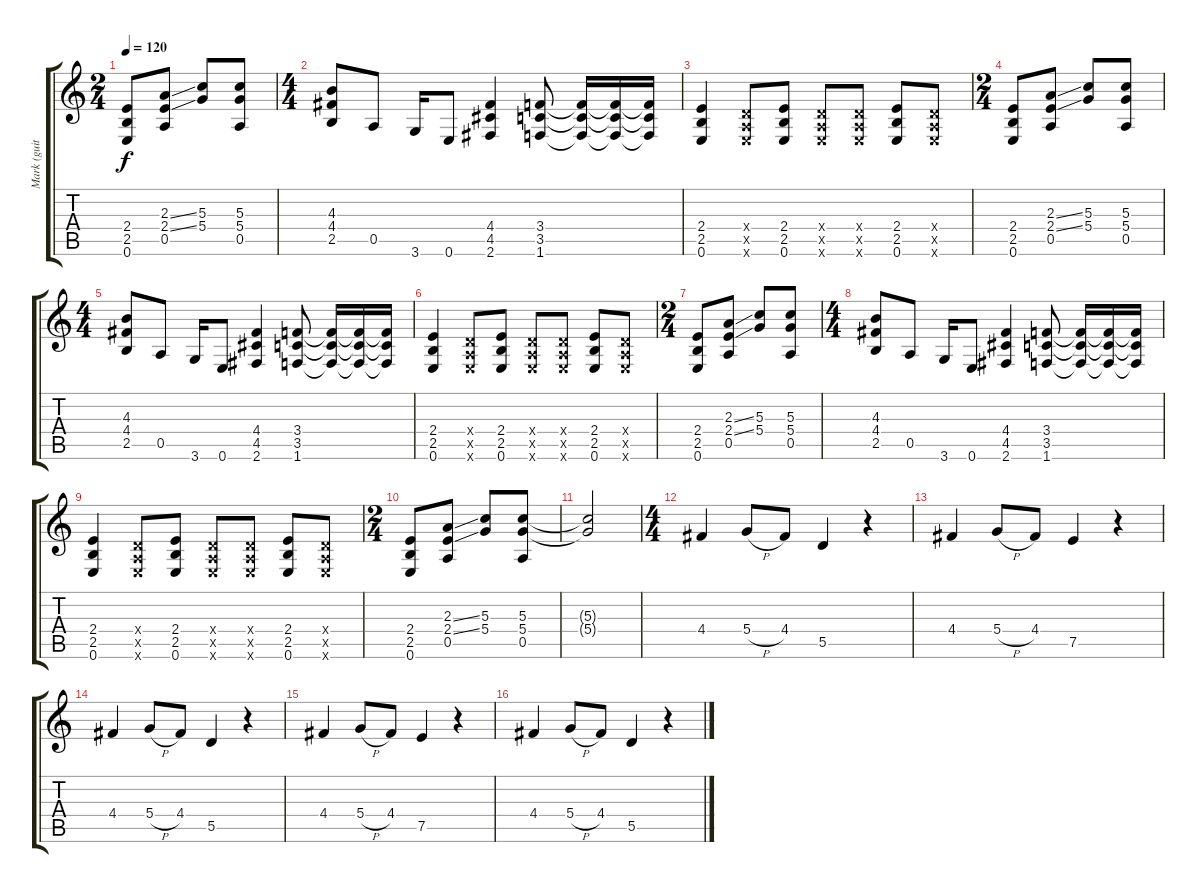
\track ("Mark (guitar)" "Mark (guit") {instrument overdrivenguitar}
\staff {score tabs}
\tuning (E4 B3 G3 D3 A2 E2) {hide}
\ts (2 4)
\tempo 120
\clef g2
\ks c
(2.4 2.5 0.6).8{dy f} (2.3{ss} 2.4{ss} 0.5).8 (5.3 5.4).8 (5.3 5.4 0.5).8 |
\ts (4 4)
(4.3 4.4 2.5).8 0.5.8 3.6.16 0.6.8 (4.4 4.5 2.6).4 (3.4 3.5 1.6).8 (3.4{t} 3.5{t} 1.6{t}).16 (3.4{t} 3.5{t} 1.6{t}).16 (3.4{t} 3.5{t} 1.6{t}).16 |
(2.4 2.5 0.6).4 (0.4{x} 0.5{x} 0.6{x}).8 (2.4 2.5 0.6).8 (0.4{x} 0.5{x} 0.6{x}).8 (0.4{x} 0.5{x} 0.6{x}).8 (2.4 2.5 0.6).8 (0.4{x} 0.5{x} 0.6{x}).8 |
\ts (2 4)
(2.4 2.5 0.6).8 (2.3{ss} 2.4{ss} 0.5).8 (5.3 5.4).8 (5.3 5.4 0.5).8 |
\ts (4 4)
(4.3 4.4 2.5).8 0.5.8 3.6.16 0.6.8 (4.4 4.5 2.6).4 (3.4 3.5 1.6).8 (3.4{t} 3.5{t} 1.6{t}).16 (3.4{t} 3.5{t} 1.6{t}).16 (3.4{t} 3.5{t} 1.6{t}).16 |
(2.4 2.5 0.6).4 (0.4{x} 0.5{x} 0.6{x}).8 (2.4 2.5 0.6).8 (0.4{x} 0.5{x} 0.6{x}).8 (0.4{x} 0.5{x} 0.6{x}).8 (2.4 2.5 0.6).8 (0.4{x} 0.5{x} 0.6{x}).8 |
\ts (2 4)
(2.4 2.5 0.6).8 (2.3{ss} 2.4{ss} 0.5).8 (5.3 5.4).8 (5.3 5.4 0.5).8 |
\ts (4 4)
(4.3 4.4 2.5).8 0.5.8 3.6.16 0.6.8 (4.4 4.5 2.6).4 (3.4 3.5 1.6).8 (3.4{t} 3.5{t} 1.6{t}).16 (3.4{t} 3.5{t} 1.6{t}).16 (3.4{t} 3.5{t} 1.6{t}).16 |
(2.4 2.5 0.6).4 (0.4{x} 0.5{x} 0.6{x}).8 (2.4 2.5 0.6).8 (0.4{x} 0.5{x} 0.6{x}).8 (0.4{x} 0.5{x} 0.6{x}).8 (2.4 2.5 0.6).8 (0.4{x} 0.5{x} 0.6{x}).8 |
\ts (2 4)
(2.4 2.5 0.6).8 (2.3{ss} 2.4{ss} 0.5).8 (5.3 5.4).8 (5.3 5.4 0.5).8 |
(5.3{t} 5.4{t}).2 |
\ts (4 4)
4.4.4 5.4{h}.8 4.4.8 5.5.4 r.4 |
4.4.4 5.4{h}.8 4.4.8 7.5.4 r.4 |
4.4.4 5.4{h}.8 4.4.8 5.5.4 r.4 |
4.4.4 5.4{h}.8 4.4.8 7.5.4 r.4 |
4.4.4 5.4{h}.8 4.4.8 5.5.4 r.4
